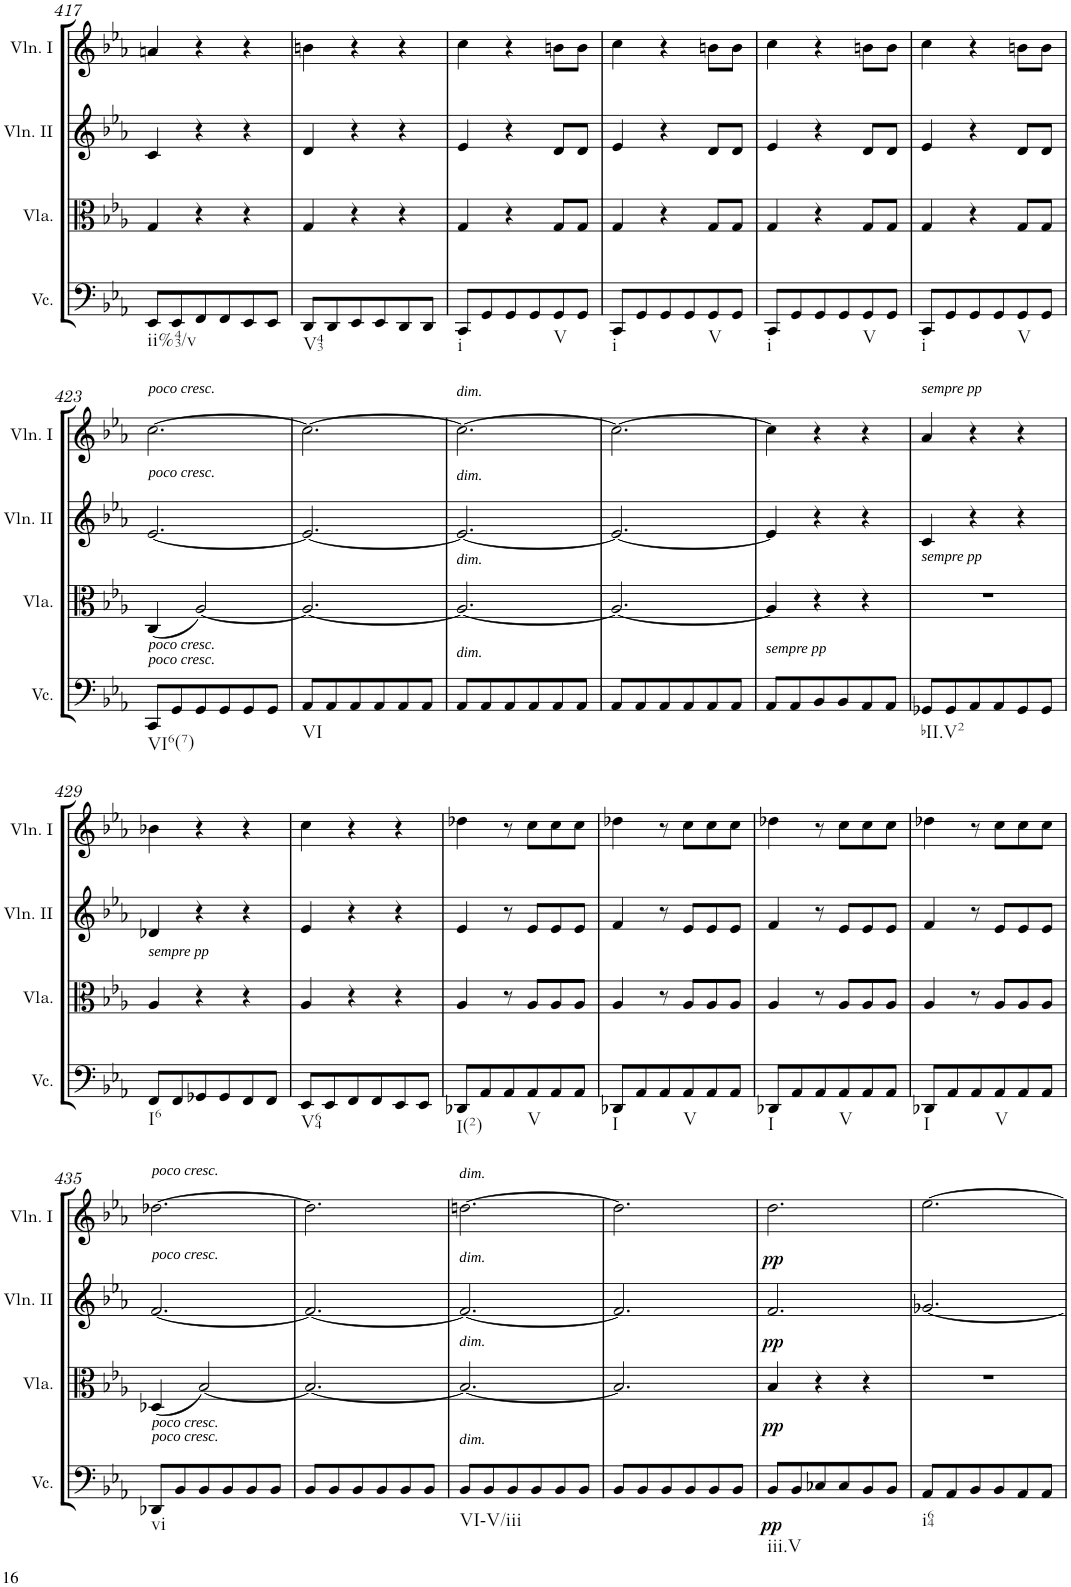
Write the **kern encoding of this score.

**kern	**dynam	**kern	**dynam	**kern	**dynam	**kern	**dynam
*part4	*part4	*part3	*part3	*part2	*part2	*part1	*part1
*staff4	*staff4	*staff3	*staff3	*staff2	*staff2	*staff1	*staff1
*I"Violoncello	*	*I"Viola	*	*I"Violin II	*	*I"Violin I	*
*I'Vc.	*	*I'Vla.	*	*I'Vln. II	*	*I'Vln. I	*
!!LO:PB:g=z
*clefF4	*	*clefC3	*	*clefG2	*	*clefG2	*
*k[b-e-a-]	*	*k[b-e-a-]	*	*k[b-e-a-]	*	*k[b-e-a-]	*
*c:	*	*c:	*	*c:	*	*c:	*
*M3/4	*	*M3/4	*	*M3/4	*	*M3/4	*
=417	=417	=417	=417	=417	=417	=417	=417
!LO:TX:b:t=ii%43/v	!	!	!	!	!	!	!
8EE-/L	.	4G/	.	4c/	.	4an/	.
8EE-/	.	.	.	.	.	.	.
8FF/	.	4r	.	4r	.	4r	.
8FF/	.	.	.	.	.	.	.
8EE-/	.	4r	.	4r	.	4r	.
8EE-/J	.	.	.	.	.	.	.
=418	=418	=418	=418	=418	=418	=418	=418
!LO:TX:b:t=V43	!	!	!	!	!	!	!
8DD/L	.	4G/	.	4d/	.	4bn\	.
8DD/	.	.	.	.	.	.	.
8EE-/	.	4r	.	4r	.	4r	.
8EE-/	.	.	.	.	.	.	.
8DD/	.	4r	.	4r	.	4r	.
8DD/J	.	.	.	.	.	.	.
=419	=419	=419	=419	=419	=419	=419	=419
!LO:TX:b:t=i	!	!	!	!	!	!	!
8CC/L	.	4G/	.	4e-/	.	4cc\	.
8GG/	.	.	.	.	.	.	.
8GG/	.	4r	.	4r	.	4r	.
8GG/	.	.	.	.	.	.	.
!LO:TX:b:t=V	!	!	!	!	!	!	!
8GG/	.	8G/L	.	8d/L	.	8bn\L	.
8GG/J	.	8G/J	.	8d/J	.	8b\J	.
=420	=420	=420	=420	=420	=420	=420	=420
!LO:TX:b:t=i	!	!	!	!	!	!	!
8CC/L	.	4G/	.	4e-/	.	4cc\	.
8GG/	.	.	.	.	.	.	.
8GG/	.	4r	.	4r	.	4r	.
8GG/	.	.	.	.	.	.	.
!LO:TX:b:t=V	!	!	!	!	!	!	!
8GG/	.	8G/L	.	8d/L	.	8bn\L	.
8GG/J	.	8G/J	.	8d/J	.	8b\J	.
=421	=421	=421	=421	=421	=421	=421	=421
!LO:TX:b:t=i	!	!	!	!	!	!	!
8CC/L	.	4G/	.	4e-/	.	4cc\	.
8GG/	.	.	.	.	.	.	.
8GG/	.	4r	.	4r	.	4r	.
8GG/	.	.	.	.	.	.	.
!LO:TX:b:t=V	!	!	!	!	!	!	!
8GG/	.	8G/L	.	8d/L	.	8bn\L	.
8GG/J	.	8G/J	.	8d/J	.	8b\J	.
=422	=422	=422	=422	=422	=422	=422	=422
!LO:TX:b:t=i	!	!	!	!	!	!	!
8CC/L	.	4G/	.	4e-/	.	4cc\	.
8GG/	.	.	.	.	.	.	.
8GG/	.	4r	.	4r	.	4r	.
8GG/	.	.	.	.	.	.	.
!LO:TX:b:t=V	!	!	!	!	!	!	!
8GG/	.	8G/L	.	8d/L	.	8bn\L	.
8GG/J	.	8G/J	.	8d/J	.	8b\J	.
!!LO:LB:g=z
=423	=423	=423	=423	=423	=423	=423	=423
!	!	!	!	!	!	!LO:TX:a:i:t=poco cresc.	!
!	!	!	!	!LO:TX:a:i:t=poco cresc.	!	!	!
!LO:TX:a:i:t=poco cresc.	!	!	!	!	!	!	!
!LO:TX:a:i:t=poco cresc.	!	!	!	!	!	!	!
!LO:TX:b:t=VI6(7)	!	!	!	!	!	!	!
8CC/L	.	(4C/	.	[2.e-/	.	[2.cc\	.
8GG/	.	.	.	.	.	.	.
8GG/	.	[2A-/)	.	.	.	.	.
8GG/	.	.	.	.	.	.	.
8GG/	.	.	.	.	.	.	.
8GG/J	.	.	.	.	.	.	.
=424	=424	=424	=424	=424	=424	=424	=424
!LO:TX:b:t=VI	!	!	!	!	!	!	!
8AA-/L	.	2.A-/_	.	2.e-/_	.	2.cc\_	.
8AA-/	.	.	.	.	.	.	.
8AA-/	.	.	.	.	.	.	.
8AA-/	.	.	.	.	.	.	.
8AA-/	.	.	.	.	.	.	.
8AA-/J	.	.	.	.	.	.	.
=425	=425	=425	=425	=425	=425	=425	=425
!	!	!	!	!	!	!LO:TX:a:i:t=dim.	!
!	!	!	!	!LO:TX:a:i:t=dim.	!	!	!
!	!	!LO:TX:a:i:t=dim.	!	!	!	!	!
!LO:TX:a:i:t=dim.	!	!	!	!	!	!	!
8AA-/L	.	2.A-/_	.	2.e-/_	.	2.cc\_	.
8AA-/	.	.	.	.	.	.	.
8AA-/	.	.	.	.	.	.	.
8AA-/	.	.	.	.	.	.	.
8AA-/	.	.	.	.	.	.	.
8AA-/J	.	.	.	.	.	.	.
=426	=426	=426	=426	=426	=426	=426	=426
8AA-/L	.	2.A-/_	.	2.e-/_	.	2.cc\_	.
8AA-/	.	.	.	.	.	.	.
8AA-/	.	.	.	.	.	.	.
8AA-/	.	.	.	.	.	.	.
8AA-/	.	.	.	.	.	.	.
8AA-/J	.	.	.	.	.	.	.
=427	=427	=427	=427	=427	=427	=427	=427
!LO:TX:a:i:t=sempre pp	!	!	!	!	!	!	!
8AA-/L	.	4A-/]	.	4e-/]	.	4cc\]	.
8AA-/	.	.	.	.	.	.	.
8BB-/	.	4r	.	4r	.	4r	.
8BB-/	.	.	.	.	.	.	.
8AA-/	.	4r	.	4r	.	4r	.
8AA-/J	.	.	.	.	.	.	.
=428	=428	=428	=428	=428	=428	=428	=428
!	!	!	!	!	!	!LO:TX:a:i:t=sempre pp	!
!	!	!LO:TX:a:i:t=sempre pp	!	!	!	!	!
!LO:TX:b:t=bII.V2	!	!	!	!	!	!	!
8GG-X/L	.	2.r	.	4c/	.	4a-/	.
8GG-/	.	.	.	.	.	.	.
8AA-/	.	.	.	4r	.	4r	.
8AA-/	.	.	.	.	.	.	.
8GG-/	.	.	.	4r	.	4r	.
8GG-/J	.	.	.	.	.	.	.
!!LO:LB:g=z
=429	=429	=429	=429	=429	=429	=429	=429
!	!	!LO:TX:a:i:t=sempre pp	!	!	!	!	!
!LO:TX:b:t=I6	!	!	!	!	!	!	!
8FF/L	.	4A-/	.	4d-X/	.	4b-X\	.
8FF/	.	.	.	.	.	.	.
8GG-X/	.	4r	.	4r	.	4r	.
8GG-/	.	.	.	.	.	.	.
8FF/	.	4r	.	4r	.	4r	.
8FF/J	.	.	.	.	.	.	.
=430	=430	=430	=430	=430	=430	=430	=430
!LO:TX:b:t=V64	!	!	!	!	!	!	!
8EE-/L	.	4A-/	.	4e-/	.	4cc\	.
8EE-/	.	.	.	.	.	.	.
8FF/	.	4r	.	4r	.	4r	.
8FF/	.	.	.	.	.	.	.
8EE-/	.	4r	.	4r	.	4r	.
8EE-/J	.	.	.	.	.	.	.
=431	=431	=431	=431	=431	=431	=431	=431
!LO:TX:b:t=I(2)	!	!	!	!	!	!	!
8DD-X/L	.	4A-/	.	4e-/	.	4dd-X\	.
8AA-/	.	.	.	.	.	.	.
8AA-/	.	8r	.	8r	.	8r	.
!LO:TX:b:t=V	!	!	!	!	!	!	!
8AA-/	.	8A-/L	.	8e-/L	.	8cc\L	.
8AA-/	.	8A-/	.	8e-/	.	8cc\	.
8AA-/J	.	8A-/J	.	8e-/J	.	8cc\J	.
=432	=432	=432	=432	=432	=432	=432	=432
!LO:TX:b:t=I	!	!	!	!	!	!	!
8DD-X/L	.	4A-/	.	4f/	.	4dd-X\	.
8AA-/	.	.	.	.	.	.	.
8AA-/	.	8r	.	8r	.	8r	.
!LO:TX:b:t=V	!	!	!	!	!	!	!
8AA-/	.	8A-/L	.	8e-/L	.	8cc\L	.
8AA-/	.	8A-/	.	8e-/	.	8cc\	.
8AA-/J	.	8A-/J	.	8e-/J	.	8cc\J	.
=433	=433	=433	=433	=433	=433	=433	=433
!LO:TX:b:t=I	!	!	!	!	!	!	!
8DD-X/L	.	4A-/	.	4f/	.	4dd-X\	.
8AA-/	.	.	.	.	.	.	.
8AA-/	.	8r	.	8r	.	8r	.
!LO:TX:b:t=V	!	!	!	!	!	!	!
8AA-/	.	8A-/L	.	8e-/L	.	8cc\L	.
8AA-/	.	8A-/	.	8e-/	.	8cc\	.
8AA-/J	.	8A-/J	.	8e-/J	.	8cc\J	.
=434	=434	=434	=434	=434	=434	=434	=434
!LO:TX:b:t=I	!	!	!	!	!	!	!
8DD-X/L	.	4A-/	.	4f/	.	4dd-X\	.
8AA-/	.	.	.	.	.	.	.
8AA-/	.	8r	.	8r	.	8r	.
!LO:TX:b:t=V	!	!	!	!	!	!	!
8AA-/	.	8A-/L	.	8e-/L	.	8cc\L	.
8AA-/	.	8A-/	.	8e-/	.	8cc\	.
8AA-/J	.	8A-/J	.	8e-/J	.	8cc\J	.
!!LO:LB:g=z
=435	=435	=435	=435	=435	=435	=435	=435
!	!	!	!	!	!	!LO:TX:a:i:t=poco cresc.	!
!	!	!	!	!LO:TX:a:i:t=poco cresc.	!	!	!
!LO:TX:a:i:t=poco cresc.	!	!	!	!	!	!	!
!LO:TX:a:i:t=poco cresc.	!	!	!	!	!	!	!
!LO:TX:b:t=vi	!	!	!	!	!	!	!
8DD-X/L	.	(4D-X/	.	[2.f/	.	[2.dd-X\	.
8BB-/	.	.	.	.	.	.	.
8BB-/	.	[2B-/)	.	.	.	.	.
8BB-/	.	.	.	.	.	.	.
8BB-/	.	.	.	.	.	.	.
8BB-/J	.	.	.	.	.	.	.
=436	=436	=436	=436	=436	=436	=436	=436
8BB-/L	.	2.B-/_	.	2.f/_	.	2.dd-\]	.
8BB-/	.	.	.	.	.	.	.
8BB-/	.	.	.	.	.	.	.
8BB-/	.	.	.	.	.	.	.
8BB-/	.	.	.	.	.	.	.
8BB-/J	.	.	.	.	.	.	.
=437	=437	=437	=437	=437	=437	=437	=437
!	!	!	!	!	!	!LO:TX:a:i:t=dim.	!
!	!	!	!	!LO:TX:a:i:t=dim.	!	!	!
!	!	!LO:TX:a:i:t=dim.	!	!	!	!	!
!LO:TX:a:i:t=dim.	!	!	!	!	!	!	!
!LO:TX:b:t=VI-V/iii	!	!	!	!	!	!	!
8BB-/L	.	2.B-/_	.	2.f/_	.	[2.ddn\	.
8BB-/	.	.	.	.	.	.	.
8BB-/	.	.	.	.	.	.	.
8BB-/	.	.	.	.	.	.	.
8BB-/	.	.	.	.	.	.	.
8BB-/J	.	.	.	.	.	.	.
=438	=438	=438	=438	=438	=438	=438	=438
8BB-/L	.	2.B-/]	.	2.f/]	.	2.dd\]	.
8BB-/	.	.	.	.	.	.	.
8BB-/	.	.	.	.	.	.	.
8BB-/	.	.	.	.	.	.	.
8BB-/	.	.	.	.	.	.	.
8BB-/J	.	.	.	.	.	.	.
=439	=439	=439	=439	=439	=439	=439	=439
!LO:TX:b:t=iii.V	!	!	!	!	!	!	!
!	!LO:DY:b	!	!LO:DY:b	!	!LO:DY:b	!	!LO:DY:b
8BB-/L	pp	4B-/	pp	2.f/	pp	2.dd\	pp
8BB-/	.	.	.	.	.	.	.
8C-X/	.	4r	.	.	.	.	.
8C-/	.	.	.	.	.	.	.
8BB-/	.	4r	.	.	.	.	.
8BB-/J	.	.	.	.	.	.	.
=440	=440	=440	=440	=440	=440	=440	=440
!LO:TX:b:t=i64	!	!	!	!	!	!	!
8AA-/L	.	2.r	.	[2.g-X/	.	[2.ee-\	.
8AA-/	.	.	.	.	.	.	.
8BB-/	.	.	.	.	.	.	.
8BB-/	.	.	.	.	.	.	.
8AA-/	.	.	.	.	.	.	.
8AA-/J	.	.	.	.	.	.	.
=	=	=	=	=	=	=	=
*-	*-	*-	*-	*-	*-	*-	*-
